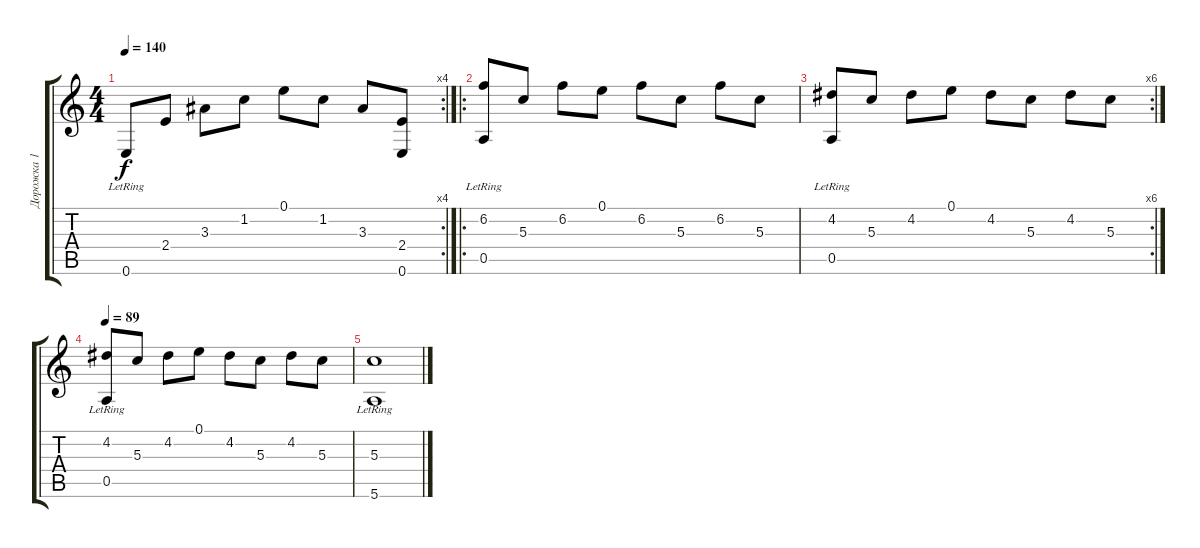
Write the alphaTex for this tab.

\track ("Дорожка 1" "Дорожка 1") {instrument acousticguitarnylon}
\staff {score tabs}
\tuning (E4 B3 G3 D3 A2 E2) {hide}
\rc 4
\ts (4 4)
\tempo 140
\clef g2
\ks c
0.6{lr}.8{dy f} 2.4.8 3.3.8 1.2.8 0.1.8 1.2.8 3.3.8 (2.4 0.6).8 |
\ro
(6.2 0.5{lr}).8 5.3.8 6.2.8 0.1.8 6.2.8 5.3.8 6.2.8 5.3.8 |
\rc 6
(4.2 0.5{lr}).8 5.3.8 4.2.8 0.1.8 4.2.8 5.3.8 4.2.8 5.3.8 |
\tempo 89
(4.2 0.5{lr}).8 5.3.8 4.2.8 0.1.8 4.2.8 5.3.8 4.2.8 5.3.8 |
(5.3{lr} 5.6{lr}).1
